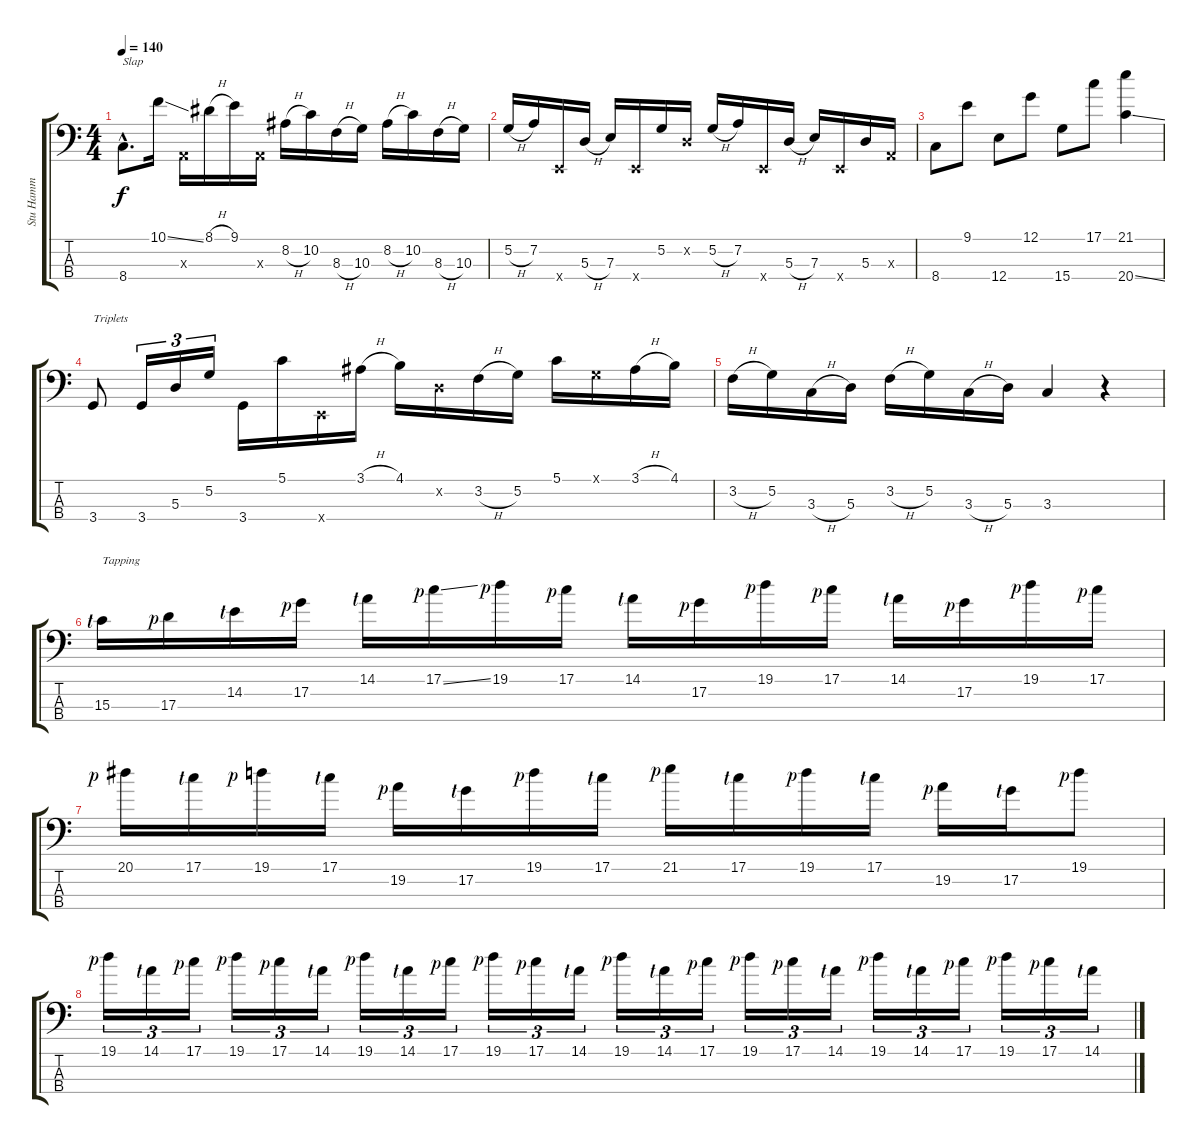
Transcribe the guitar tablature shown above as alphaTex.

\track ("Stu Hamm" "Stu Hamm") {instrument electricbassfinger}
\staff {score tabs}
\tuning (G2 D2 A1 E1) {hide}
\ts (4 4)
\tempo 140
\clef f4
\ks c
8.4{hac}.8{d txt "Slap" dy f instrument slapbass1} 10.1{ss}.16 0.3{x}.16 8.1{h}.16 9.1.16 0.3{x}.16 8.2{h}.16 10.2.16 8.3{h}.16 10.3.16 8.2{h}.16 10.2.16 8.3{h}.16 10.3.16 |
5.2{h}.16 7.2.16 0.4{x}.16 5.3{h}.16 7.3.16 0.4{x}.16 5.2.16 0.2{x}.16 5.2{h}.16 7.2.16 0.4{x}.16 5.3{h}.16 7.3.16 0.4{x}.16 5.3.16 0.3{x}.16 |
8.4.8 9.1.8 12.4.8 12.1.8 15.4.8 17.1.8 (21.1 20.4{ss}).4 |
3.4.8{txt "Triplets"} 3.4.16{tu (3 2)} 5.3.16{tu (3 2)} 5.2.16{tu (3 2)} 3.4.16 5.1.16 0.4{x}.16 3.1{h}.16 4.1.16 0.2{x}.16 3.2{h}.16 5.2.16 5.1.16 0.1{x}.16 3.1{h}.16 4.1.16 |
3.2{h}.16 5.2.16 3.3{h}.16 5.3.16 3.2{h}.16 5.2.16 3.3{h}.16 5.3.16 3.3.4 r.4 |
15.3{lf 1}.16{txt "Tapping" instrument electricbassfinger} 17.3{rf 1}.16 14.2{lf 1}.16 17.2{rf 1}.16 14.1{lf 1}.16 17.1{ss rf 1}.16 19.1{rf 1}.16 17.1{rf 1}.16 14.1{lf 1}.16 17.2{rf 1}.16 19.1{rf 1}.16 17.1{rf 1}.16 14.1{lf 1}.16 17.2{rf 1}.16 19.1{rf 1}.16 17.1{rf 1}.16 |
20.1{rf 1}.16 17.1{lf 1}.16 19.1{rf 1}.16 17.1{lf 1}.16 19.2{rf 1}.16 17.2{lf 1}.16 19.1{rf 1}.16 17.1{lf 1}.16 21.1{rf 1}.16 17.1{lf 1}.16 19.1{rf 1}.16 17.1{lf 1}.16 19.2{rf 1}.16 17.2{lf 1}.16 19.1{rf 1}.8 |
19.1{rf 1}.16{tu (3 2)} 14.1{lf 1}.16{tu (3 2)} 17.1{rf 1}.16{tu (3 2)} 19.1{rf 1}.16{tu (3 2)} 17.1{rf 1}.16{tu (3 2)} 14.1{lf 1}.16{tu (3 2)} 19.1{rf 1}.16{tu (3 2)} 14.1{lf 1}.16{tu (3 2)} 17.1{rf 1}.16{tu (3 2)} 19.1{rf 1}.16{tu (3 2)} 17.1{rf 1}.16{tu (3 2)} 14.1{lf 1}.16{tu (3 2)} 19.1{rf 1}.16{tu (3 2)} 14.1{lf 1}.16{tu (3 2)} 17.1{rf 1}.16{tu (3 2)} 19.1{rf 1}.16{tu (3 2)} 17.1{rf 1}.16{tu (3 2)} 14.1{lf 1}.16{tu (3 2)} 19.1{rf 1}.16{tu (3 2)} 14.1{lf 1}.16{tu (3 2)} 17.1{rf 1}.16{tu (3 2)} 19.1{rf 1}.16{tu (3 2)} 17.1{rf 1}.16{tu (3 2)} 14.1{lf 1}.16{tu (3 2)}
